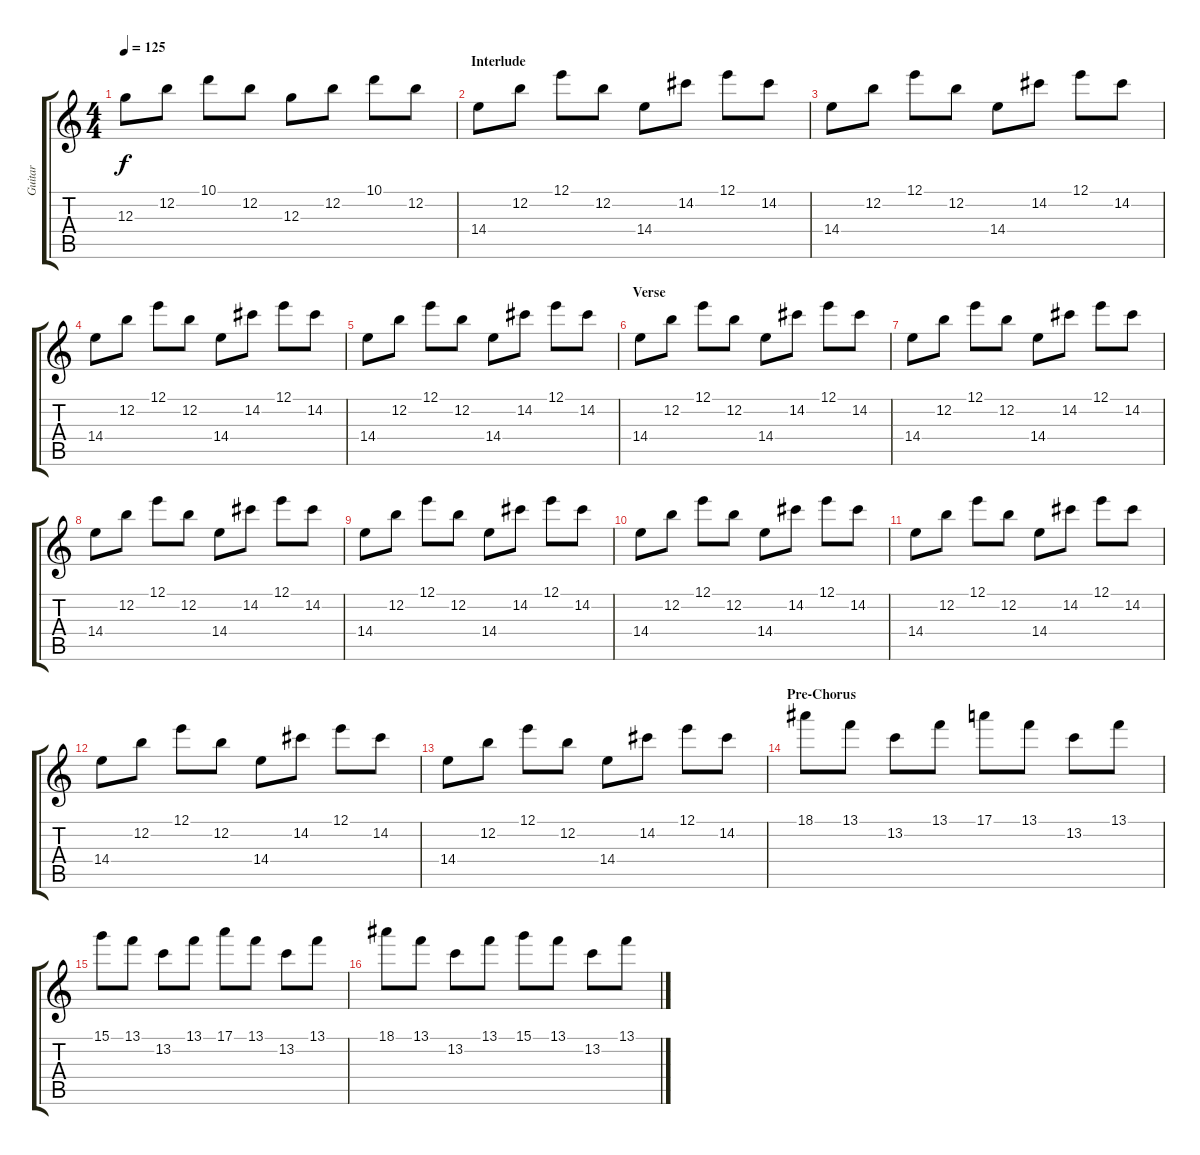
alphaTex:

\track ("Guitar" "Guitar") {instrument electricguitarjazz}
\staff {score tabs}
\tuning (E4 B3 G3 D3 A2 E2) {hide}
\ts (4 4)
\tempo 125
\clef g2
\ks c
12.3.8{dy f} 12.2.8 10.1.8 12.2.8 12.3.8 12.2.8 10.1.8 12.2.8 |
\section ("" "Interlude")
14.4.8 12.2.8 12.1.8 12.2.8 14.4.8 14.2.8 12.1.8 14.2.8 |
14.4.8 12.2.8 12.1.8 12.2.8 14.4.8 14.2.8 12.1.8 14.2.8 |
14.4.8 12.2.8 12.1.8 12.2.8 14.4.8 14.2.8 12.1.8 14.2.8 |
14.4.8 12.2.8 12.1.8 12.2.8 14.4.8 14.2.8 12.1.8 14.2.8 |
\section ("" "Verse")
14.4.8 12.2.8 12.1.8 12.2.8 14.4.8 14.2.8 12.1.8 14.2.8 |
14.4.8 12.2.8 12.1.8 12.2.8 14.4.8 14.2.8 12.1.8 14.2.8 |
14.4.8 12.2.8 12.1.8 12.2.8 14.4.8 14.2.8 12.1.8 14.2.8 |
14.4.8 12.2.8 12.1.8 12.2.8 14.4.8 14.2.8 12.1.8 14.2.8 |
14.4.8 12.2.8 12.1.8 12.2.8 14.4.8 14.2.8 12.1.8 14.2.8 |
14.4.8 12.2.8 12.1.8 12.2.8 14.4.8 14.2.8 12.1.8 14.2.8 |
14.4.8 12.2.8 12.1.8 12.2.8 14.4.8 14.2.8 12.1.8 14.2.8 |
14.4.8 12.2.8 12.1.8 12.2.8 14.4.8 14.2.8 12.1.8 14.2.8 |
\section ("" "Pre-Chorus")
18.1.8 13.1.8 13.2.8 13.1.8 17.1.8 13.1.8 13.2.8 13.1.8 |
15.1.8 13.1.8 13.2.8 13.1.8 17.1.8 13.1.8 13.2.8 13.1.8 |
18.1.8 13.1.8 13.2.8 13.1.8 15.1.8 13.1.8 13.2.8 13.1.8
